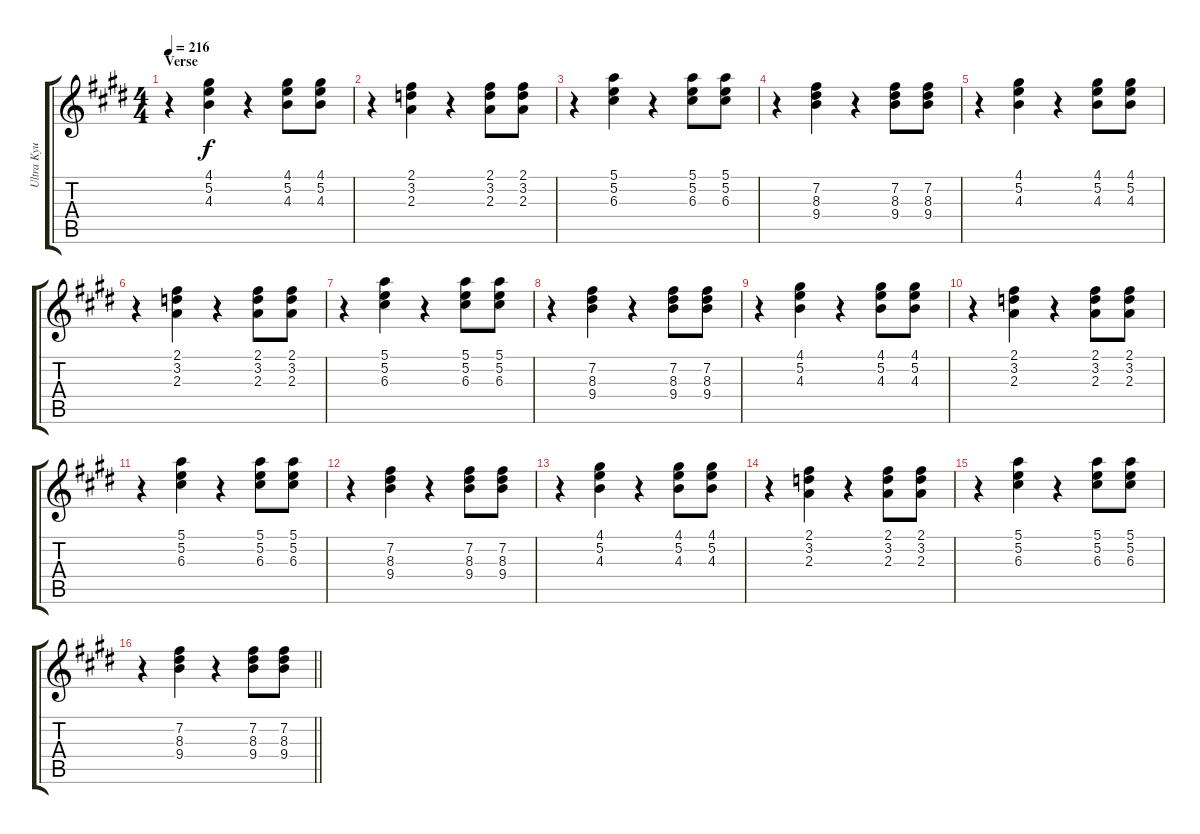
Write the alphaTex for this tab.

\track ("Ultra Kyu" "Ultra Kyu") {instrument electricguitarclean}
\staff {score tabs}
\tuning (E4 B3 G3 D3 A2 E2) {hide}
\ts (4 4)
\section ("" "Verse")
\tempo 216
\clef g2
\ks e
r.4{dy f} (4.1 5.2 4.3).4 r.4 (4.1 5.2 4.3).8 (4.1 5.2 4.3).8 |
r.4 (2.1 3.2 2.3).4 r.4 (2.1 3.2 2.3).8 (2.1 3.2 2.3).8 |
r.4 (5.1 5.2 6.3).4 r.4 (5.1 5.2 6.3).8 (5.1 5.2 6.3).8 |
r.4 (7.2 8.3 9.4).4 r.4 (7.2 8.3 9.4).8 (7.2 8.3 9.4).8 |
r.4 (4.1 5.2 4.3).4 r.4 (4.1 5.2 4.3).8 (4.1 5.2 4.3).8 |
r.4 (2.1 3.2 2.3).4 r.4 (2.1 3.2 2.3).8 (2.1 3.2 2.3).8 |
r.4 (5.1 5.2 6.3).4 r.4 (5.1 5.2 6.3).8 (5.1 5.2 6.3).8 |
r.4 (7.2 8.3 9.4).4 r.4 (7.2 8.3 9.4).8 (7.2 8.3 9.4).8 |
r.4 (4.1 5.2 4.3).4 r.4 (4.1 5.2 4.3).8 (4.1 5.2 4.3).8 |
r.4 (2.1 3.2 2.3).4 r.4 (2.1 3.2 2.3).8 (2.1 3.2 2.3).8 |
r.4 (5.1 5.2 6.3).4 r.4 (5.1 5.2 6.3).8 (5.1 5.2 6.3).8 |
r.4 (7.2 8.3 9.4).4 r.4 (7.2 8.3 9.4).8 (7.2 8.3 9.4).8 |
r.4 (4.1 5.2 4.3).4 r.4 (4.1 5.2 4.3).8 (4.1 5.2 4.3).8 |
r.4 (2.1 3.2 2.3).4 r.4 (2.1 3.2 2.3).8 (2.1 3.2 2.3).8 |
r.4 (5.1 5.2 6.3).4 r.4 (5.1 5.2 6.3).8 (5.1 5.2 6.3).8 |
\barLineRight lightlight
r.4 (7.2 8.3 9.4).4 r.4 (7.2 8.3 9.4).8 (7.2 8.3 9.4).8
